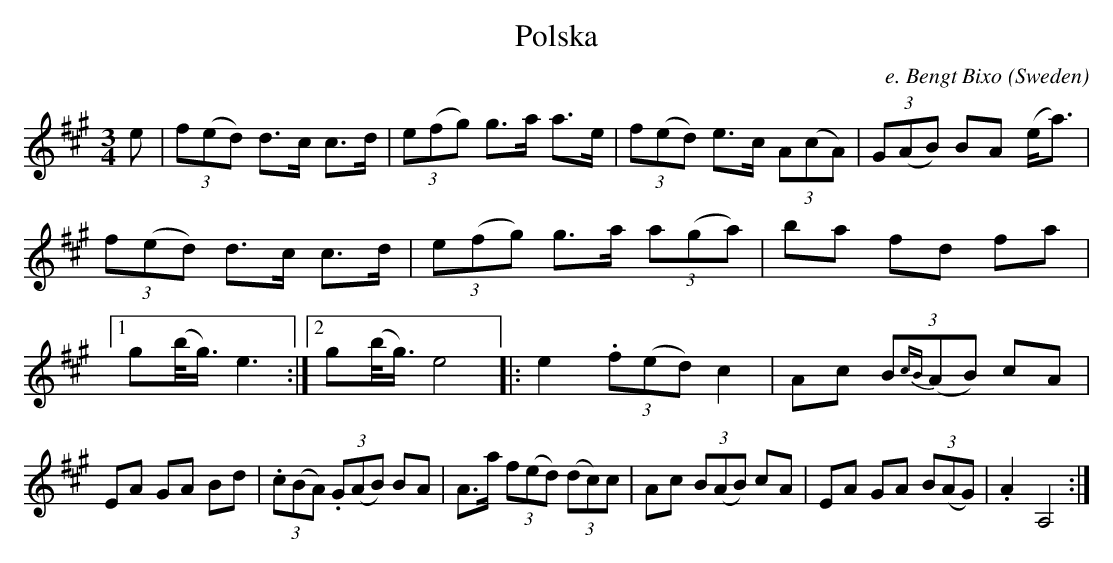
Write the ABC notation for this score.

X:1
T:Polska
C:e. Bengt Bixo
M:3/4
O:Sweden
K:A
e|\
(3f(ed) d>c c>d| (3e(fg) g>a a>e| \
(3f(ed) e>c (3A(cA)| (3G(AB) BA (e<a)|\
(3f(ed) d>c c>d| (3e(fg) g>a (3a(ga)|\
ba fd fa|1 g(b/<g/) e3 :|2 g(b/<g/) e4 |:\
e2 (3.f(ed) c2| Ac (3B{cB}(AB) cA| EA GA Bd| (3.c(BA) (3.G(AB) BA|\
A>a (3f(ed) (3(dc)c| Ac (3B(AB) cA| EA GA (3B(AG)| .A2 A,4:|
